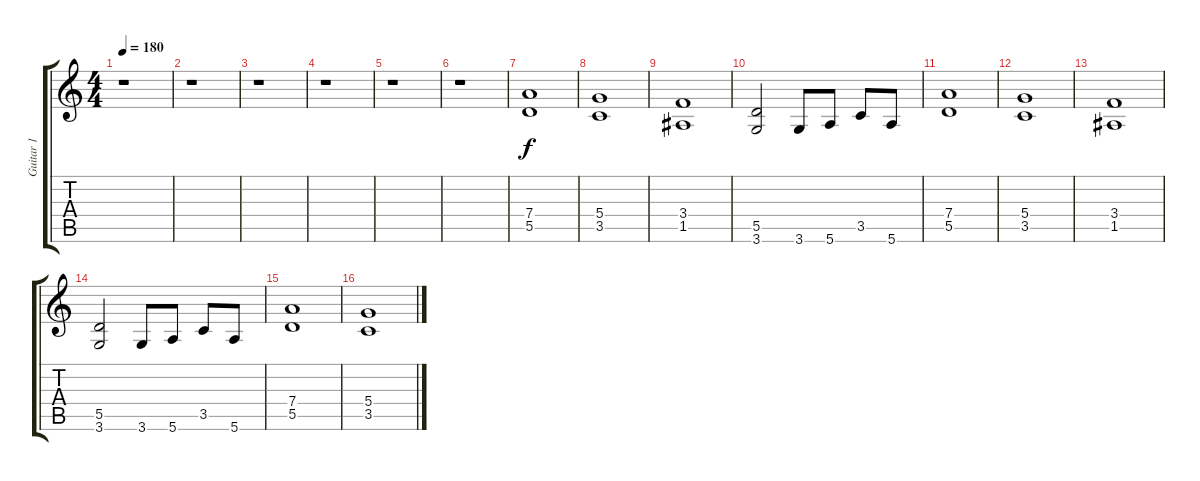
\track ("Guitar 1" "Guitar 1") {instrument distortionguitar}
\staff {score tabs}
\tuning (E4 B3 G3 D3 A2 E2) {hide}
\ts (4 4)
\tempo 180
\clef g2
\ks c
r.1{dy f} |
r.1 |
r.1 |
r.1 |
r.1 |
r.1 |
(7.4 5.5).1 |
(5.4 3.5).1 |
(3.4 1.5).1 |
(5.5 3.6).2 3.6.8 5.6.8 3.5.8 5.6.8 |
(7.4 5.5).1 |
(5.4 3.5).1 |
(3.4 1.5).1 |
(5.5 3.6).2 3.6.8 5.6.8 3.5.8 5.6.8 |
(7.4 5.5).1 |
(5.4 3.5).1
